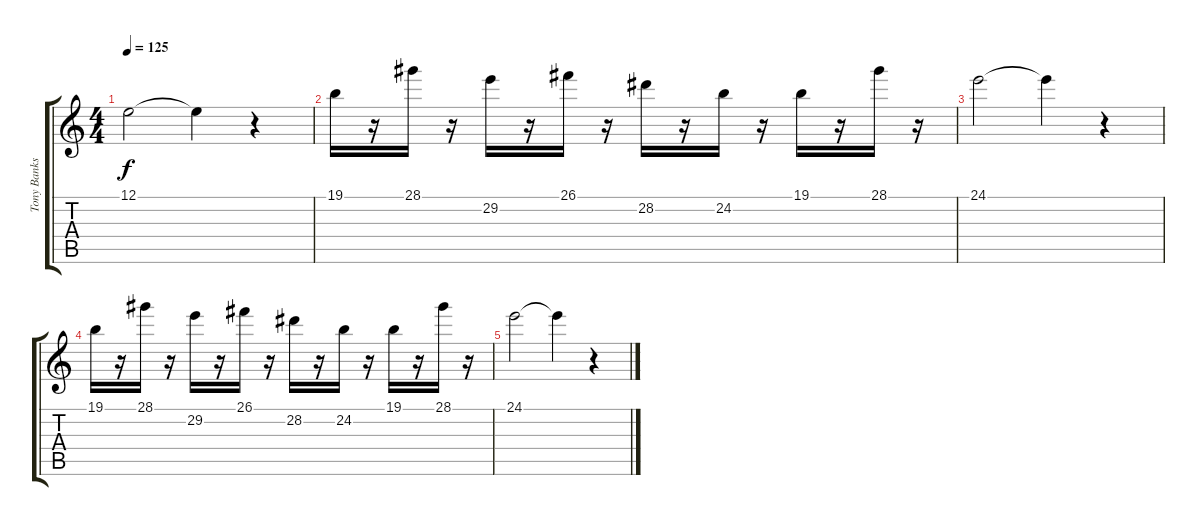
\track ("Tony Banks (keyboard solo)" "Tony Banks") {instrument frenchhorn}
\staff {score tabs}
\tuning (E4 B3 G3 D3 A2 E2) {hide}
\ts (4 4)
\tempo 125
\clef g2
\ks c
12.1.2{dy f} 12.1{t}.4 r.4 |
19.1.16{volume 2} r.16 28.1.16 r.16 29.2.16 r.16 26.1.16 r.16 28.2.16 r.16 24.2.16 r.16 19.1.16 r.16 28.1.16 r.16 |
24.1.2 24.1{t}.4 r.4 |
19.1.16{volume 0} r.16 28.1.16 r.16 29.2.16 r.16 26.1.16 r.16 28.2.16 r.16 24.2.16 r.16 19.1.16 r.16 28.1.16 r.16 |
24.1.2 24.1{t}.4 r.4
